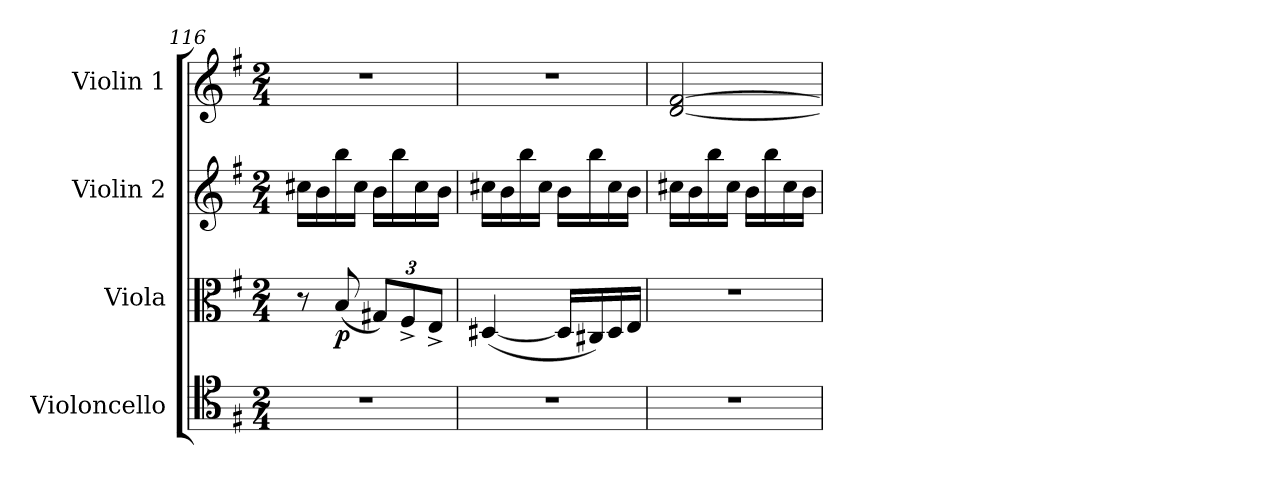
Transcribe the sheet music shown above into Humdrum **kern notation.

**kern	**kern	**dynam	**kern	**kern
*part4	*part3	*part3	*part2	*part1
*staff4	*staff3	*staff3	*staff2	*staff1
*I"Violoncello	*I"Viola	*	*I"Violin 2	*I"Violin 1
*I'Vc	*I'Vla	*	*I'Vln	*I'Vln
*clefC4	*clefC3	*	*clefG2	*clefG2
*k[f#]	*k[f#]	*	*k[f#]	*k[f#]
*M2/4	*M2/4	*	*M2/4	*M2/4
=116	=116	=116	=116	=116
2r	8r	.	16cc#X\LL	2r
.	.	.	16b\	.
!	!	!LO:DY:b	!	!
.	(8B/	p	16bb\	.
.	.	.	16cc#\JJ	.
*	*Xbrackettup	*	*	*
.	12G#X/L)	.	16b\LL	.
.	.	.	16bb\	.
.	12F#^/	.	.	.
.	.	.	16cc#\	.
.	12E^/J	.	.	.
.	.	.	16b\JJ	.
=117	=117	=117	=117	=117
2r	([4D#X/	.	16cc#X\LL	2r
.	.	.	16b\	.
.	.	.	16bb\	.
.	.	.	16cc#\JJ	.
.	16D#/LL]	.	16b\LL	.
.	16C#X/)	.	16bb\	.
.	16D#/	.	16cc#\	.
.	16E/JJ	.	16b\JJ	.
!!LO:LB:g=z
=118	=118	=118	=118	=118
2r	2r	.	16cc#X\LL	[2d/ [2f#/
.	.	.	16b\	.
.	.	.	16bb\	.
.	.	.	16cc#\JJ	.
.	.	.	16b\LL	.
.	.	.	16bb\	.
.	.	.	16cc#\	.
.	.	.	16b\JJ	.
=	=	=	=	=
*-	*-	*-	*-	*-
